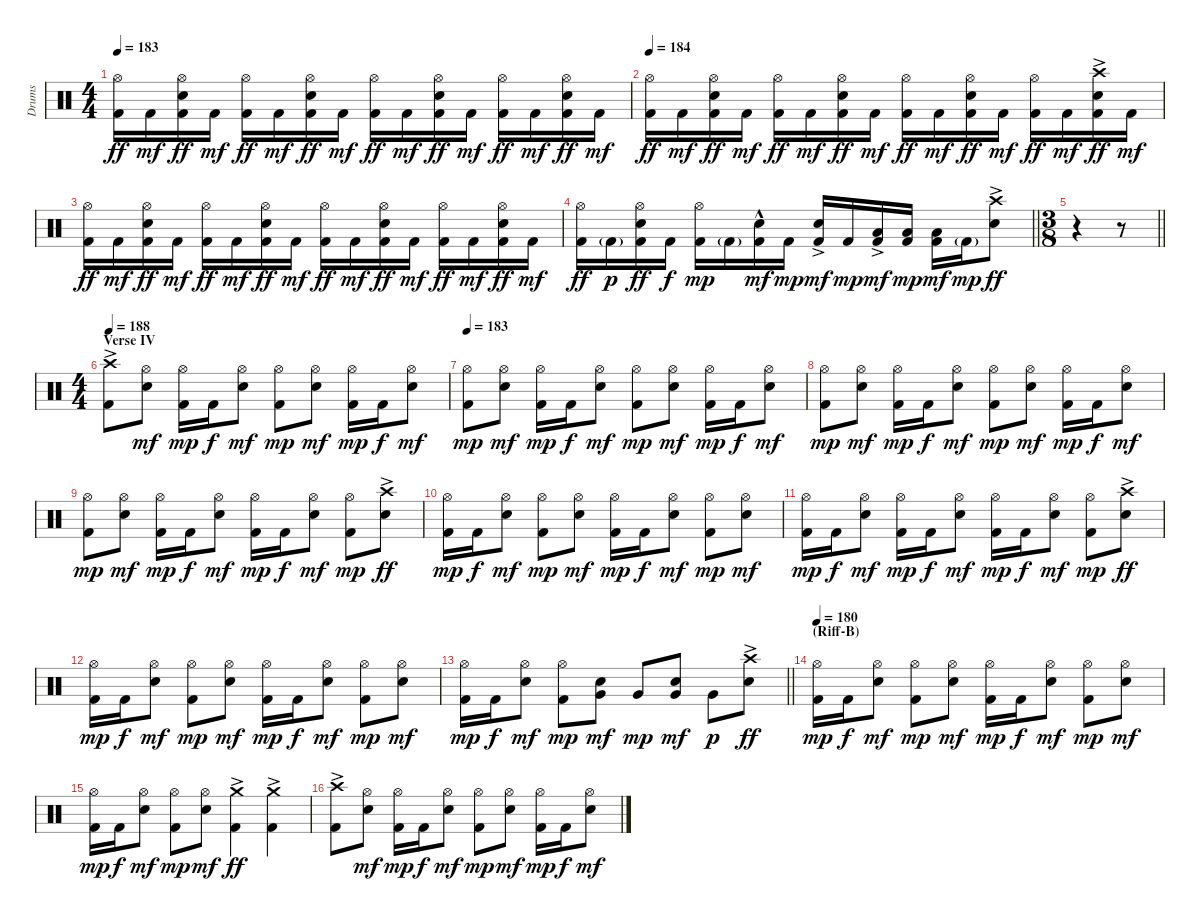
\track ("Drums" "Drums") {instrument percussion}
\staff {score}
\articulation defaults
\ts (4 4)
\tempo 183
\clef neutral
\ks c
("Hi-Hat (open)" "Kick (hit) 2").16{dy ff} "Kick (hit) 2".16{dy mf} ("Hi-Hat (open)" "Snare (hit) 2" "Kick (hit) 2").16{dy ff} "Kick (hit) 2".16{dy mf} ("Hi-Hat (open)" "Kick (hit) 2").16{dy ff} "Kick (hit) 2".16{dy mf} ("Hi-Hat (open)" "Snare (hit) 2" "Kick (hit) 2").16{dy ff} "Kick (hit) 2".16{dy mf} ("Hi-Hat (open)" "Kick (hit) 2").16{dy ff} "Kick (hit) 2".16{dy mf} ("Hi-Hat (open)" "Snare (hit) 2" "Kick (hit) 2").16{dy ff} "Kick (hit) 2".16{dy mf} ("Hi-Hat (open)" "Kick (hit) 2").16{dy ff} "Kick (hit) 2".16{dy mf} ("Hi-Hat (open)" "Snare (hit) 2" "Kick (hit) 2").16{dy ff} "Kick (hit) 2".16{dy mf} |
\tempo 184
("Hi-Hat (open)" "Kick (hit) 2").16{dy ff} "Kick (hit) 2".16{dy mf} ("Hi-Hat (open)" "Snare (hit) 2" "Kick (hit) 2").16{dy ff} "Kick (hit) 2".16{dy mf} ("Hi-Hat (open)" "Kick (hit) 2").16{dy ff} "Kick (hit) 2".16{dy mf} ("Hi-Hat (open)" "Snare (hit) 2" "Kick (hit) 2").16{dy ff} "Kick (hit) 2".16{dy mf} ("Hi-Hat (open)" "Kick (hit) 2").16{dy ff} "Kick (hit) 2".16{dy mf} ("Hi-Hat (open)" "Snare (hit) 2" "Kick (hit) 2").16{dy ff} "Kick (hit) 2".16{dy mf} ("Hi-Hat (open)" "Kick (hit) 2").16{dy ff} "Kick (hit) 2".16{dy mf} ("Crash high (hit)" "Snare (hit) 2"{ac} "Kick (hit) 2").16{dy ff} "Kick (hit) 2".16{dy mf} |
("Hi-Hat (open)" "Kick (hit) 2").16{dy ff} "Kick (hit) 2".16{dy mf} ("Hi-Hat (open)" "Snare (hit) 2" "Kick (hit) 2").16{dy ff} "Kick (hit) 2".16{dy mf} ("Hi-Hat (open)" "Kick (hit) 2").16{dy ff} "Kick (hit) 2".16{dy mf} ("Hi-Hat (open)" "Snare (hit) 2" "Kick (hit) 2").16{dy ff} "Kick (hit) 2".16{dy mf} ("Hi-Hat (open)" "Kick (hit) 2").16{dy ff} "Kick (hit) 2".16{dy mf} ("Hi-Hat (open)" "Snare (hit) 2" "Kick (hit) 2").16{dy ff} "Kick (hit) 2".16{dy mf} ("Hi-Hat (open)" "Kick (hit) 2").16{dy ff} "Kick (hit) 2".16{dy mf} ("Hi-Hat (open)" "Snare (hit) 2" "Kick (hit) 2").16{dy ff} "Kick (hit) 2".16{dy mf} |
\barLineRight lightlight
("Hi-Hat (open)" "Kick (hit) 2").16{dy ff} "Kick (hit) 2"{g}.16{dy p} ("Hi-Hat (open)" "Snare (hit) 2" "Kick (hit) 2").16{dy ff} "Kick (hit) 2".16{dy f} ("Hi-Hat (open)" "Kick (hit) 2").16{dy mp} "Kick (hit) 2"{g}.16 ("Snare (hit) 2"{hac} "Kick (hit) 2").16{dy mf} "Kick (hit) 2".16{dy mp} ("Snare (hit) 2"{ac} "Kick (hit) 2").16{dy mf} "Kick (hit) 2".16{dy mp} ("Low Tom (hit)"{ac} "Kick (hit) 2").16{dy mf} ("Low Tom (hit)" "Kick (hit) 2").16{dy mp} ("Low Tom (hit)" "Kick (hit) 2").16{dy mf} "Kick (hit) 2"{g}.16{dy mp} ("Crash high (hit)" "Snare (hit) 2"{ac}).8{dy ff} |
\ts (3 8)
\barLineRight lightlight
r.4 r.8 |
\ts (4 4)
\section ("" "Verse IV")
\tempo 188
("Crash high (hit)" "Kick (hit) 2"{ac}).8 ("Hi-Hat (open)" "Snare (hit) 2").8{dy mf} ("Hi-Hat (open)" "Kick (hit) 2").16{dy mp} "Kick (hit) 2".16{dy f} ("Hi-Hat (open)" "Snare (hit) 2").8{dy mf} ("Hi-Hat (open)" "Kick (hit) 2").8{dy mp} ("Hi-Hat (open)" "Snare (hit) 2").8{dy mf} ("Hi-Hat (open)" "Kick (hit) 2").16{dy mp} "Kick (hit) 2".16{dy f} ("Hi-Hat (open)" "Snare (hit) 2").8{dy mf} |
\tempo 183
("Hi-Hat (open)" "Kick (hit) 2").8{dy mp} ("Hi-Hat (open)" "Snare (hit) 2").8{dy mf} ("Hi-Hat (open)" "Kick (hit) 2").16{dy mp} "Kick (hit) 2".16{dy f} ("Hi-Hat (open)" "Snare (hit) 2").8{dy mf} ("Hi-Hat (open)" "Kick (hit) 2").8{dy mp} ("Hi-Hat (open)" "Snare (hit) 2").8{dy mf} ("Hi-Hat (open)" "Kick (hit) 2").16{dy mp} "Kick (hit) 2".16{dy f} ("Hi-Hat (open)" "Snare (hit) 2").8{dy mf} |
("Hi-Hat (open)" "Kick (hit) 2").8{dy mp} ("Hi-Hat (open)" "Snare (hit) 2").8{dy mf} ("Hi-Hat (open)" "Kick (hit) 2").16{dy mp} "Kick (hit) 2".16{dy f} ("Hi-Hat (open)" "Snare (hit) 2").8{dy mf} ("Hi-Hat (open)" "Kick (hit) 2").8{dy mp} ("Hi-Hat (open)" "Snare (hit) 2").8{dy mf} ("Hi-Hat (open)" "Kick (hit) 2").16{dy mp} "Kick (hit) 2".16{dy f} ("Hi-Hat (open)" "Snare (hit) 2").8{dy mf} |
("Hi-Hat (open)" "Kick (hit) 2").8{dy mp} ("Hi-Hat (open)" "Snare (hit) 2").8{dy mf} ("Hi-Hat (open)" "Kick (hit) 2").16{dy mp} "Kick (hit) 2".16{dy f} ("Hi-Hat (open)" "Snare (hit) 2").8{dy mf} ("Hi-Hat (open)" "Kick (hit) 2").16{dy mp} "Kick (hit) 2".16{dy f} ("Hi-Hat (open)" "Snare (hit) 2").8{dy mf} ("Hi-Hat (open)" "Kick (hit) 2").8{dy mp} ("Crash high (hit)" "Snare (hit) 2"{ac}).8{dy ff} |
("Hi-Hat (open)" "Kick (hit) 2").16{dy mp} "Kick (hit) 2".16{dy f} ("Hi-Hat (open)" "Snare (hit) 2").8{dy mf} ("Hi-Hat (open)" "Kick (hit) 2").8{dy mp} ("Hi-Hat (open)" "Snare (hit) 2").8{dy mf} ("Hi-Hat (open)" "Kick (hit) 2").16{dy mp} "Kick (hit) 2".16{dy f} ("Hi-Hat (open)" "Snare (hit) 2").8{dy mf} ("Hi-Hat (open)" "Kick (hit) 2").8{dy mp} ("Hi-Hat (open)" "Snare (hit) 2").8{dy mf} |
("Hi-Hat (open)" "Kick (hit) 2").16{dy mp} "Kick (hit) 2".16{dy f} ("Hi-Hat (open)" "Snare (hit) 2").8{dy mf} ("Hi-Hat (open)" "Kick (hit) 2").16{dy mp} "Kick (hit) 2".16{dy f} ("Hi-Hat (open)" "Snare (hit) 2").8{dy mf} ("Hi-Hat (open)" "Kick (hit) 2").16{dy mp} "Kick (hit) 2".16{dy f} ("Hi-Hat (open)" "Snare (hit) 2").8{dy mf} ("Hi-Hat (open)" "Kick (hit) 2").8{dy mp} ("Crash high (hit)" "Snare (hit) 2"{ac}).8{dy ff} |
("Hi-Hat (open)" "Kick (hit) 2").16{dy mp} "Kick (hit) 2".16{dy f} ("Hi-Hat (open)" "Snare (hit) 2").8{dy mf} ("Hi-Hat (open)" "Kick (hit) 2").8{dy mp} ("Hi-Hat (open)" "Snare (hit) 2").8{dy mf} ("Hi-Hat (open)" "Kick (hit) 2").16{dy mp} "Kick (hit) 2".16{dy f} ("Hi-Hat (open)" "Snare (hit) 2").8{dy mf} ("Hi-Hat (open)" "Kick (hit) 2").8{dy mp} ("Hi-Hat (open)" "Snare (hit) 2").8{dy mf} |
\barLineRight lightlight
("Hi-Hat (open)" "Kick (hit) 2").16{dy mp} "Kick (hit) 2".16{dy f} ("Hi-Hat (open)" "Snare (hit) 2").8{dy mf} ("Hi-Hat (open)" "Kick (hit) 2").8{dy mp} ("Very Low Tom (hit)" "Snare (hit) 2").8{dy mf} "Very Low Tom (hit)".8{dy mp} ("Very Low Tom (hit)" "Snare (hit) 2").8{dy mf} "Very Low Tom (hit)".8{dy p} ("Crash high (hit)" "Snare (hit) 2"{ac}).8{dy ff} |
\section ("" "(Riff-B)")
\tempo 180
("Hi-Hat (open)" "Kick (hit) 2").16{dy mp} "Kick (hit) 2".16{dy f} ("Hi-Hat (open)" "Snare (hit) 2").8{dy mf} ("Hi-Hat (open)" "Kick (hit) 2").8{dy mp} ("Hi-Hat (open)" "Snare (hit) 2").8{dy mf} ("Hi-Hat (open)" "Kick (hit) 2").16{dy mp} "Kick (hit) 2".16{dy f} ("Hi-Hat (open)" "Snare (hit) 2").8{dy mf} ("Hi-Hat (open)" "Kick (hit) 2").8{dy mp} ("Hi-Hat (open)" "Snare (hit) 2").8{dy mf} |
("Hi-Hat (open)" "Kick (hit) 2").16{dy mp} "Kick (hit) 2".16{dy f} ("Hi-Hat (open)" "Snare (hit) 2").8{dy mf} ("Hi-Hat (open)" "Kick (hit) 2").8{dy mp} ("Hi-Hat (open)" "Snare (hit) 2").8{dy mf} ("Crash medium (hit)" "Kick (hit) 2"{ac}).4{dy ff} ("Crash medium (hit)" "Kick (hit) 2"{ac}).4 |
("Crash high (hit)" "Kick (hit) 2"{ac}).8 ("Hi-Hat (open)" "Snare (hit) 2").8{dy mf} ("Hi-Hat (open)" "Kick (hit) 2").16{dy mp} "Kick (hit) 2".16{dy f} ("Hi-Hat (open)" "Snare (hit) 2").8{dy mf} ("Hi-Hat (open)" "Kick (hit) 2").8{dy mp} ("Hi-Hat (open)" "Snare (hit) 2").8{dy mf} ("Hi-Hat (open)" "Kick (hit) 2").16{dy mp} "Kick (hit) 2".16{dy f} ("Hi-Hat (open)" "Snare (hit) 2").8{dy mf}
